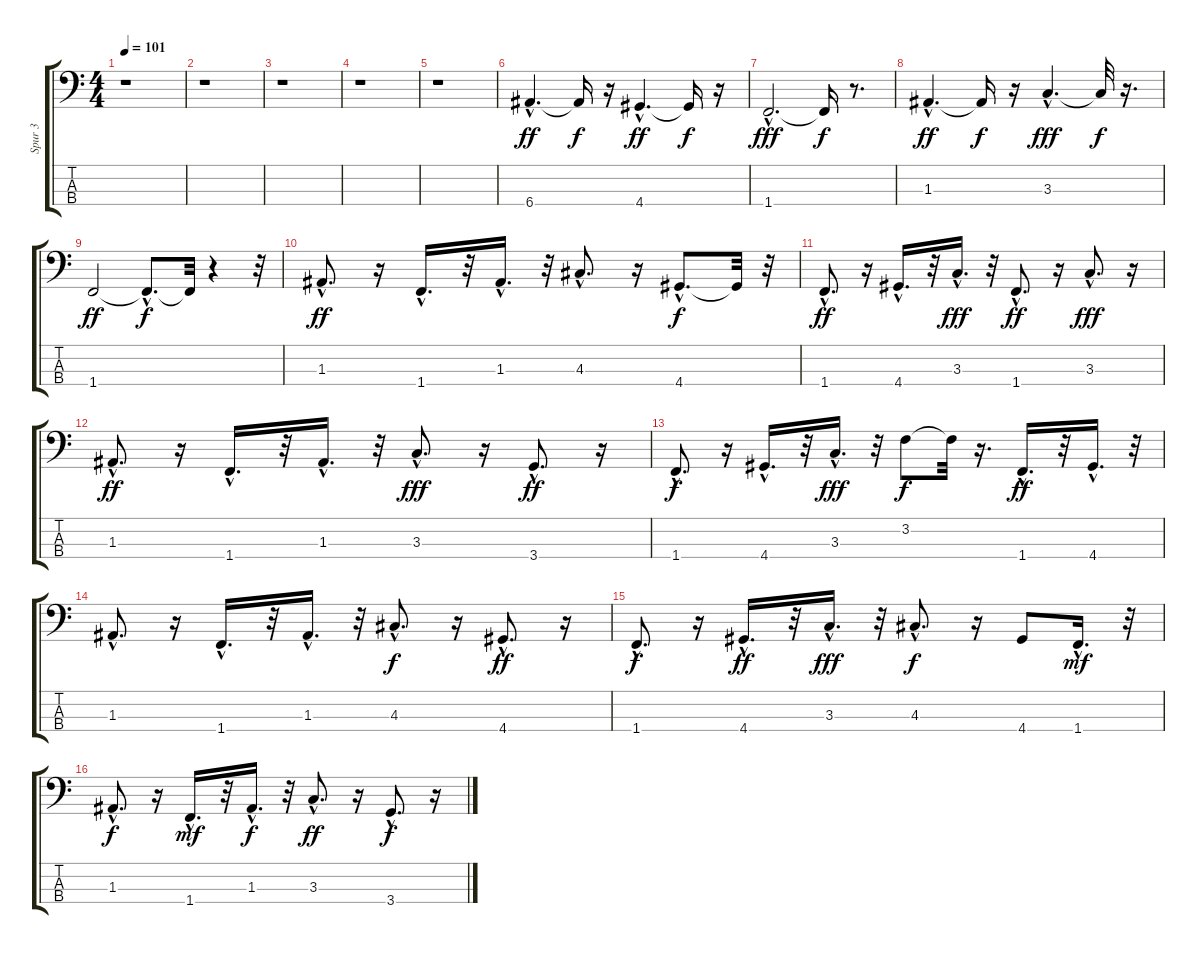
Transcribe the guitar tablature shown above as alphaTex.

\track ("Spur 3" "Spur 3") {instrument fretlessbass}
\staff {score tabs}
\tuning (G2 D2 A1 E1) {hide}
\ts (4 4)
\tempo 101
\clef f4
\ks c
r.1{dy ff instrument fretlessbass} |
r.1 |
r.1 |
r.1 |
r.1 |
6.4{hac}.4{d instrument fretlessbass} 6.4{t}.16{dy f} r.16 4.4{hac}.4{d dy ff} 4.4{t}.16{dy f} r.16 |
1.4{hac}.2{d dy fff} 1.4{t}.16{dy f} r.8{d} |
1.3{hac}.4{d dy ff} 1.3{t}.16{dy f} r.16 3.3{hac}.4{d dy fff} 3.3{t}.32{dy f} r.16{d} |
1.4.2{dy ff} 1.4{hac t}.8{d dy f} 1.4{t}.32 r.4 r.32 |
1.3{hac}.8{d dy ff} r.16 1.4{hac}.16{d} r.32 1.3{hac}.16{d} r.32 4.3{hac}.8{d} r.16 4.4{hac}.8{d dy f} 4.4{t}.32 r.32 |
1.4{hac}.8{d dy ff} r.16 4.4{hac}.16{d} r.32 3.3{hac}.16{d dy fff} r.32 1.4{hac}.8{d dy ff} r.16 3.3{hac}.8{d dy fff} r.16 |
1.3{hac}.8{d dy ff} r.16 1.4{hac}.16{d} r.32 1.3{hac}.16{d} r.32 3.3{hac}.8{d dy fff} r.16 3.4{hac}.8{d dy ff} r.16 |
1.4{hac}.8{d dy f} r.16 4.4{hac}.16{d} r.32 3.3{hac}.16{d dy fff} r.32 3.2.8{dy f} 3.2{t}.32 r.16{d} 1.4{hac}.16{d dy ff} r.32 4.4{hac}.16{d} r.32 |
1.3{hac}.8{d} r.16 1.4{hac}.16{d} r.32 1.3{hac}.16{d} r.32 4.3{hac}.8{d dy f} r.16 4.4{hac}.8{d dy ff} r.16 |
1.4{hac}.8{d dy f} r.16 4.4{hac}.16{d dy ff} r.32 3.3{hac}.16{d dy fff} r.32 4.3{hac}.8{d dy f} r.16 4.4.8 1.4{hac}.16{d dy mf} r.32 |
1.3{hac}.8{d dy f} r.16 1.4{hac}.16{d dy mf} r.32 1.3{hac}.16{d dy f} r.32 3.3{hac}.8{d dy ff} r.16 3.4{hac}.8{d dy f} r.16
